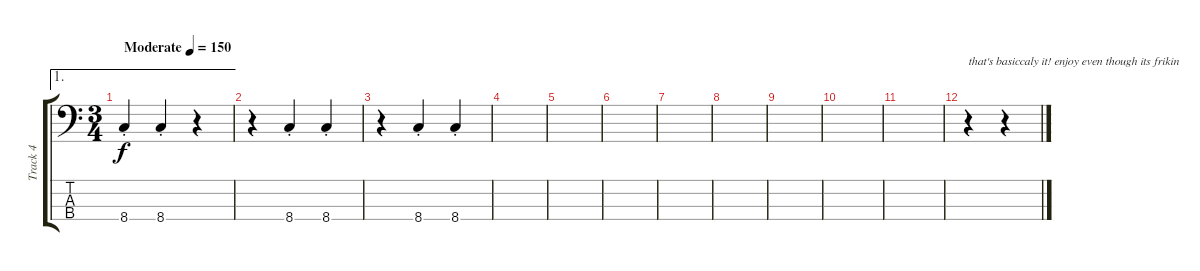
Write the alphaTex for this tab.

\track ("Track 4" "Track 4") {instrument fretlessbass}
\staff {score tabs}
\tuning (G2 D2 A1 E1) {hide}
\ae 1
\ts (3 4)
\tempo (150 "Moderate")
\clef f4
\ks c
8.4{st}.4{dy f instrument fretlessbass} 8.4{st}.4 r.4 |
r.4 8.4{st}.4 8.4{st}.4 |
r.4 8.4{st}.4 8.4{st}.4 |
|
|
|
|
|
|
|
|
r.4{txt "that's basiccaly it! enjoy even though its frikin "} r.4
